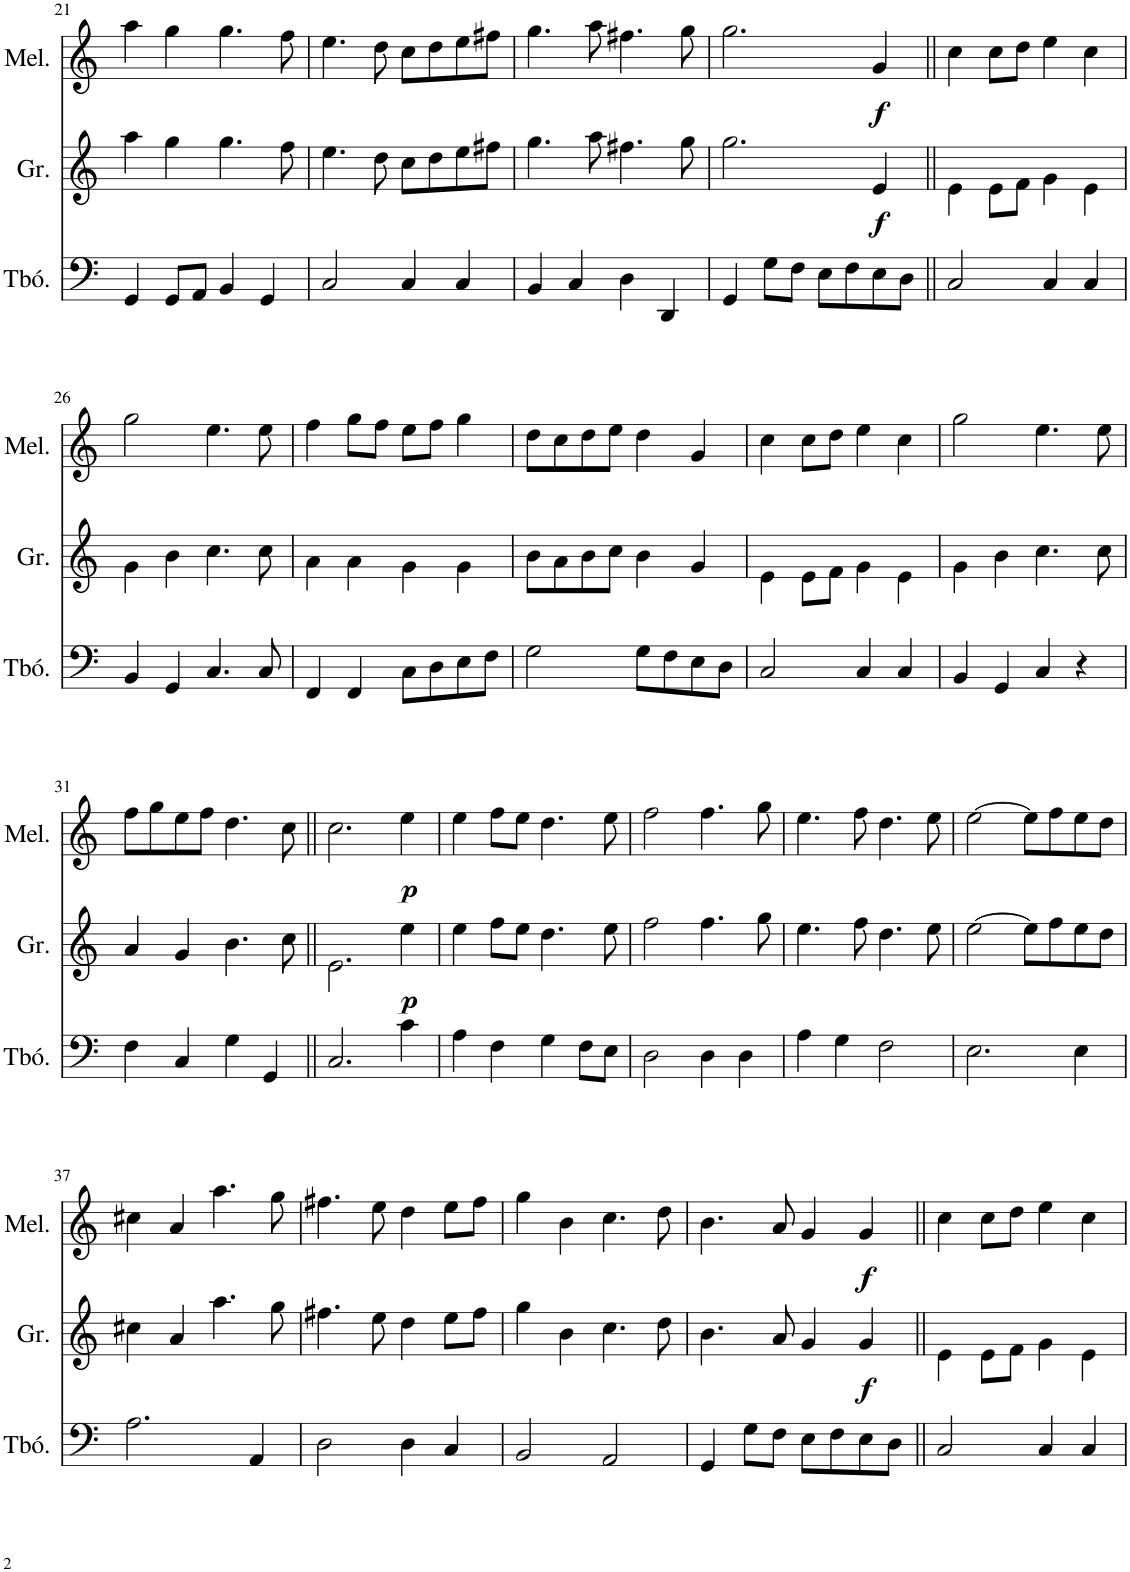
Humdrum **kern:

**kern	**kern	**dynam	**kern	**dynam
*part3	*part2	*part2	*part1	*part1
*staff3	*staff2	*staff2	*staff1	*staff1
*I"Trombó	*I"Gralla	*	*I"Melòdica	*
*I'Tbó.	*I'Gr.	*	*I'Mel.	*
!!LO:PB:g=z
*clefF4	*clefG2	*	*clefG2	*
*k[]	*k[]	*	*k[]	*
*M2/2	*M2/2	*	*M2/2	*
*met(c|)	*met(c|)	*	*met(c|)	*
=21	=21	=21	=21	=21
4GG/	4aa\	.	4aa\	.
8GG/L	4gg\	.	4gg\	.
8AA/J	.	.	.	.
4BB/	4.gg\	.	4.gg\	.
4GG/	.	.	.	.
.	8ff\	.	8ff\	.
=22	=22	=22	=22	=22
2C/	4.ee\	.	4.ee\	.
.	8dd\	.	8dd\	.
4C/	8cc\L	.	8cc\L	.
.	8dd\	.	8dd\	.
4C/	8ee\	.	8ee\	.
.	8ff#X\J	.	8ff#X\J	.
=23	=23	=23	=23	=23
4BB/	4.gg\	.	4.gg\	.
4C/	.	.	.	.
.	8aa\	.	8aa\	.
4D\	4.ff#X\	.	4.ff#X\	.
4DD/	.	.	.	.
.	8gg\	.	8gg\	.
=24	=24	=24	=24	=24
4GG/	2.gg\	.	2.gg\	.
8G\L	.	.	.	.
8F\J	.	.	.	.
8E\L	.	.	.	.
8F\	.	.	.	.
!	!	!LO:DY:b	!	!LO:DY:b
8E\	4e/	f	4g/	f
8D\J	.	.	.	.
=25||	=25||	=25||	=25||	=25||
2C/	4e\	.	4cc\	.
.	8e\L	.	8cc\L	.
.	8f\J	.	8dd\J	.
4C/	4g\	.	4ee\	.
4C/	4e\	.	4cc\	.
!!LO:LB:g=z
=26	=26	=26	=26	=26
4BB/	4g\	.	2gg\	.
4GG/	4b\	.	.	.
4.C/	4.cc\	.	4.ee\	.
8C/	8cc\	.	8ee\	.
=27	=27	=27	=27	=27
4FF/	4a\	.	4ff\	.
4FF/	4a\	.	8gg\L	.
.	.	.	8ff\J	.
8C\L	4g\	.	8ee\L	.
8D\	.	.	8ff\J	.
8E\	4g\	.	4gg\	.
8F\J	.	.	.	.
=28	=28	=28	=28	=28
2G\	8b\L	.	8dd\L	.
.	8a\	.	8cc\	.
.	8b\	.	8dd\	.
.	8cc\J	.	8ee\J	.
8G\L	4b\	.	4dd\	.
8F\	.	.	.	.
8E\	4g/	.	4g/	.
8D\J	.	.	.	.
=29	=29	=29	=29	=29
2C/	4e\	.	4cc\	.
.	8e\L	.	8cc\L	.
.	8f\J	.	8dd\J	.
4C/	4g\	.	4ee\	.
4C/	4e\	.	4cc\	.
=30	=30	=30	=30	=30
4BB/	4g\	.	2gg\	.
4GG/	4b\	.	.	.
4C/	4.cc\	.	4.ee\	.
4r	.	.	.	.
.	8cc\	.	8ee\	.
!!LO:LB:g=z
=31	=31	=31	=31	=31
4F\	4a/	.	8ff\L	.
.	.	.	8gg\	.
4C/	4g/	.	8ee\	.
.	.	.	8ff\J	.
4G\	4.b\	.	4.dd\	.
4GG/	.	.	.	.
.	8cc\	.	8cc\	.
=32||	=32||	=32||	=32||	=32||
2.C/	2.e\	.	2.cc\	.
!	!	!LO:DY:b	!	!LO:DY:b
4c\	4ee\	p	4ee\	p
=33	=33	=33	=33	=33
4A\	4ee\	.	4ee\	.
4F\	8ff\L	.	8ff\L	.
.	8ee\J	.	8ee\J	.
4G\	4.dd\	.	4.dd\	.
8F\L	.	.	.	.
8E\J	8ee\	.	8ee\	.
=34	=34	=34	=34	=34
2D\	2ff\	.	2ff\	.
4D\	4.ff\	.	4.ff\	.
4D\	.	.	.	.
.	8gg\	.	8gg\	.
=35	=35	=35	=35	=35
4A\	4.ee\	.	4.ee\	.
4G\	.	.	.	.
.	8ff\	.	8ff\	.
2F\	4.dd\	.	4.dd\	.
.	8ee\	.	8ee\	.
=36	=36	=36	=36	=36
2.E\	[2ee\	.	[2ee\	.
.	8ee\L]	.	8ee\L]	.
.	8ff\	.	8ff\	.
4E\	8ee\	.	8ee\	.
.	8dd\J	.	8dd\J	.
!!LO:LB:g=z
=37	=37	=37	=37	=37
2.A\	4cc#X\	.	4cc#X\	.
.	4a/	.	4a/	.
.	4.aa\	.	4.aa\	.
4AA/	.	.	.	.
.	8gg\	.	8gg\	.
=38	=38	=38	=38	=38
2D\	4.ff#X\	.	4.ff#X\	.
.	8ee\	.	8ee\	.
4D\	4dd\	.	4dd\	.
4C/	8ee\L	.	8ee\L	.
.	8ff#\J	.	8ff#\J	.
=39	=39	=39	=39	=39
2BB/	4gg\	.	4gg\	.
.	4b\	.	4b\	.
2AA/	4.cc\	.	4.cc\	.
.	8dd\	.	8dd\	.
=40	=40	=40	=40	=40
4GG/	4.b\	.	4.b\	.
8G\L	.	.	.	.
8F\J	8a/	.	8a/	.
8E\L	4g/	.	4g/	.
8F\	.	.	.	.
!	!	!LO:DY:b	!	!LO:DY:b
8E\	4g/	f	4g/	f
8D\J	.	.	.	.
=41||	=41||	=41||	=41||	=41||
2C/	4e\	.	4cc\	.
.	8e\L	.	8cc\L	.
.	8f\J	.	8dd\J	.
4C/	4g\	.	4ee\	.
4C/	4e\	.	4cc\	.
=	=	=	=	=
*-	*-	*-	*-	*-
